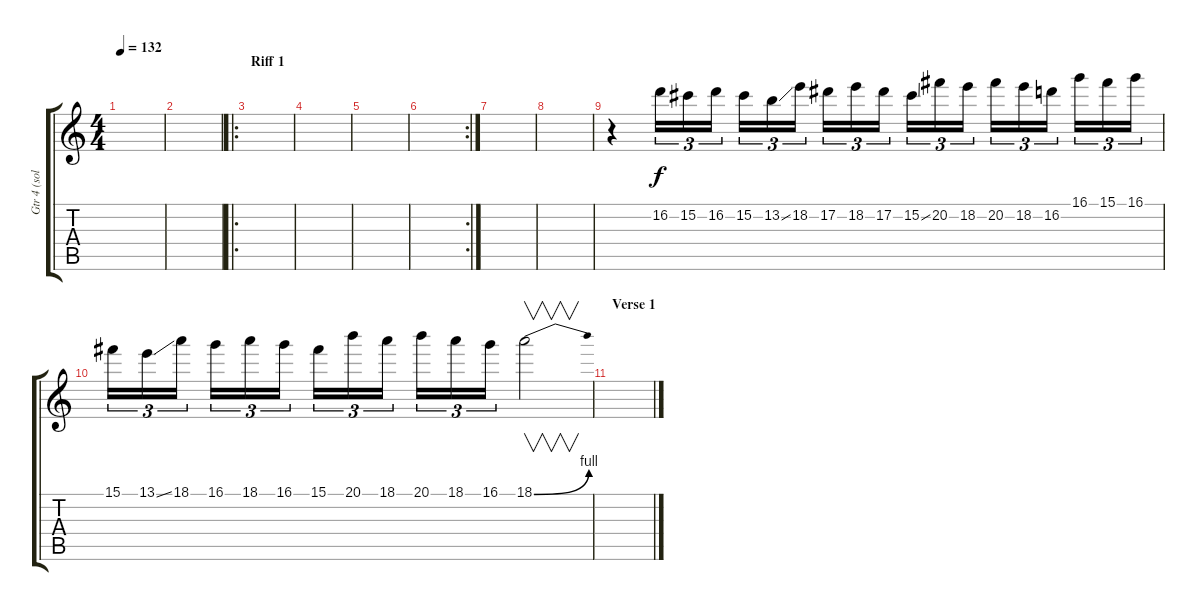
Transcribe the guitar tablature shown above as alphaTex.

\track ("Gtr 4 (solos)" "Gtr 4 (sol") {instrument distortionguitar}
\staff {score tabs}
\tuning (Eb4 Bb3 Gb3 Db3 Ab2 Eb2) {hide}
\ts (4 4)
\tempo 132
\clef g2
\ks c
|
|
\ro
\section ("" "Riff 1")
|
|
|
\rc 2
|
|
|
r.4 16.2.16{tu (3 2)} 15.2.16{tu (3 2)} 16.2.16{tu (3 2)} 15.2.16{tu (3 2)} 13.2{ss}.16{tu (3 2)} 18.2.16{tu (3 2)} 17.2.16{tu (3 2)} 18.2.16{tu (3 2)} 17.2.16{tu (3 2)} 15.2{ss}.16{tu (3 2)} 20.2.16{tu (3 2)} 18.2.16{tu (3 2)} 20.2.16{tu (3 2)} 18.2.16{tu (3 2)} 16.2.16{tu (3 2)} 16.1.16{tu (3 2)} 15.1.16{tu (3 2)} 16.1.16{tu (3 2)} |
15.1.16{tu (3 2)} 13.1{ss}.16{tu (3 2)} 18.1.16{tu (3 2)} 16.1.16{tu (3 2)} 18.1.16{tu (3 2)} 16.1.16{tu (3 2)} 15.1.16{tu (3 2)} 20.1.16{tu (3 2)} 18.1.16{tu (3 2)} 20.1.16{tu (3 2)} 18.1.16{tu (3 2)} 16.1.16{tu (3 2)} 18.1{be (bend 0 0 60 4)}.2{v} |
\section ("" "Verse 1")
